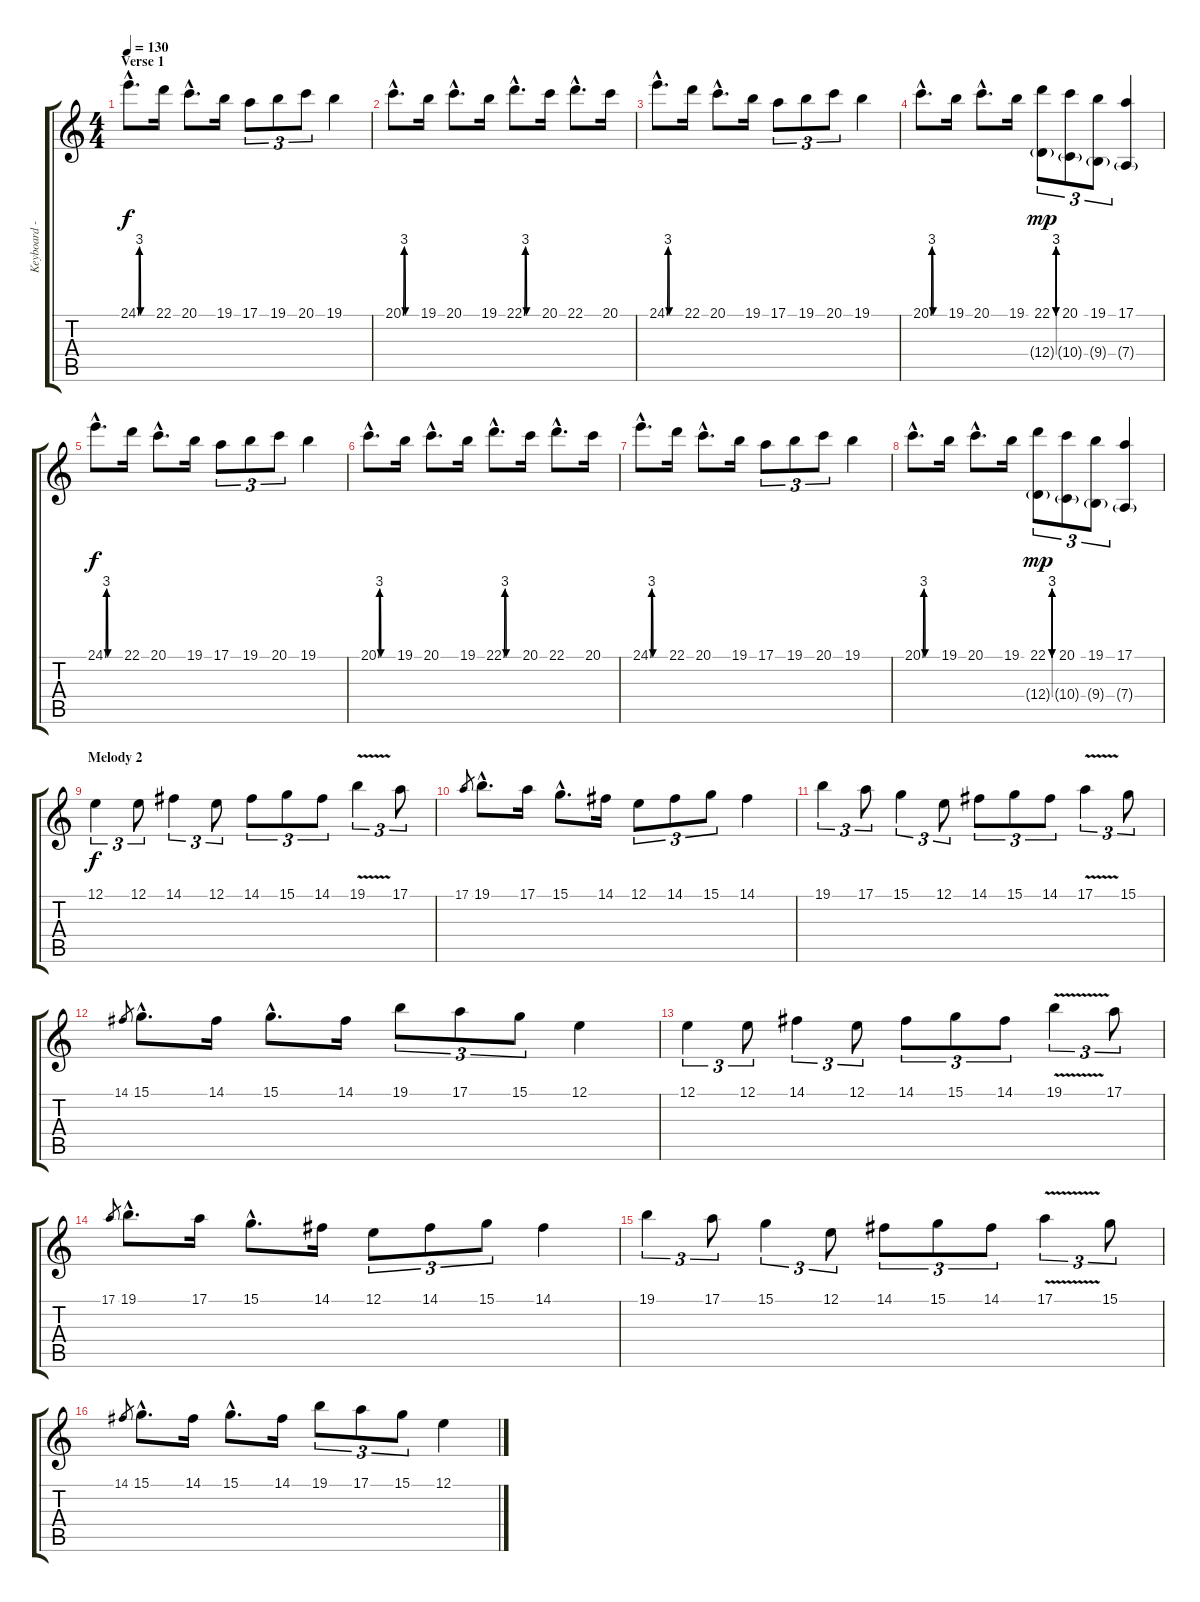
\track ("Keyboard - Lead" "Keyboard -") {instrument synthvoice}
\staff {score tabs}
\tuning (E4 B3 G3 D3 A2 E2) {hide}
\ts (4 4)
\section ("" "Verse 1")
\tempo 130
\clef g2
\ks c
24.1{be (custom 0 0 5 12 10 0 30 0 60 0) hac}.8{d dy f} 22.1.16 20.1{hac}.8{d} 19.1.16 17.1.8{tu (3 2)} 19.1.8{tu (3 2)} 20.1.8{tu (3 2)} 19.1.4 |
20.1{be (custom 0 0 5 12 10 0 30 0 60 0) hac}.8{d} 19.1.16 20.1{hac}.8{d} 19.1.16 22.1{be (custom 0 0 5 12 10 0 30 0 60 0) hac}.8{d} 20.1.16 22.1{hac}.8{d} 20.1.16 |
24.1{be (custom 0 0 5 12 10 0 30 0 60 0) hac}.8{d} 22.1.16 20.1{hac}.8{d} 19.1.16 17.1.8{tu (3 2)} 19.1.8{tu (3 2)} 20.1.8{tu (3 2)} 19.1.4 |
20.1{be (custom 0 0 5 12 10 0 30 0 60 0) hac}.8{d} 19.1.16 20.1{hac}.8{d} 19.1.16 (22.1{be (custom 0 0 5 12 10 0 30 0 60 0)} 12.4{be (custom 0 0 5 12 10 0 30 0 60 0) g}).8{tu (3 2) dy mp} (20.1 10.4{g}).8{tu (3 2)} (19.1 9.4{g}).8{tu (3 2)} (17.1 7.4{g}).4 |
24.1{be (custom 0 0 5 12 10 0 30 0 60 0) hac}.8{d dy f} 22.1.16 20.1{hac}.8{d} 19.1.16 17.1.8{tu (3 2)} 19.1.8{tu (3 2)} 20.1.8{tu (3 2)} 19.1.4 |
20.1{be (custom 0 0 5 12 10 0 30 0 60 0) hac}.8{d} 19.1.16 20.1{hac}.8{d} 19.1.16 22.1{be (custom 0 0 5 12 10 0 30 0 60 0) hac}.8{d} 20.1.16 22.1{hac}.8{d} 20.1.16 |
24.1{be (custom 0 0 5 12 10 0 30 0 60 0) hac}.8{d} 22.1.16 20.1{hac}.8{d} 19.1.16 17.1.8{tu (3 2)} 19.1.8{tu (3 2)} 20.1.8{tu (3 2)} 19.1.4 |
20.1{be (custom 0 0 5 12 10 0 30 0 60 0) hac}.8{d} 19.1.16 20.1{hac}.8{d} 19.1.16 (22.1{be (custom 0 0 5 12 10 0 30 0 60 0)} 12.4{be (custom 0 0 5 12 10 0 30 0 60 0) g}).8{tu (3 2) dy mp} (20.1 10.4{g}).8{tu (3 2)} (19.1 9.4{g}).8{tu (3 2)} (17.1 7.4{g}).4 |
\section ("" "Melody 2")
12.1.4{tu (3 2) dy f} 12.1.8{tu (3 2)} 14.1.4{tu (3 2)} 12.1.8{tu (3 2)} 14.1.8{tu (3 2)} 15.1.8{tu (3 2)} 14.1.8{tu (3 2)} 19.1{v}.4{tu (3 2)} 17.1.8{tu (3 2)} |
17.1.8{gr} 19.1{hac}.8{d} 17.1.16 15.1{hac}.8{d} 14.1.16 12.1.8{tu (3 2)} 14.1.8{tu (3 2)} 15.1.8{tu (3 2)} 14.1.4 |
19.1.4{tu (3 2)} 17.1.8{tu (3 2)} 15.1.4{tu (3 2)} 12.1.8{tu (3 2)} 14.1.8{tu (3 2)} 15.1.8{tu (3 2)} 14.1.8{tu (3 2)} 17.1{v}.4{tu (3 2)} 15.1.8{tu (3 2)} |
14.1.8{gr} 15.1{hac}.8{d} 14.1.16 15.1{hac}.8{d} 14.1.16 19.1.8{tu (3 2)} 17.1.8{tu (3 2)} 15.1.8{tu (3 2)} 12.1.4 |
12.1.4{tu (3 2)} 12.1.8{tu (3 2)} 14.1.4{tu (3 2)} 12.1.8{tu (3 2)} 14.1.8{tu (3 2)} 15.1.8{tu (3 2)} 14.1.8{tu (3 2)} 19.1{v}.4{tu (3 2)} 17.1.8{tu (3 2)} |
17.1.8{gr} 19.1{hac}.8{d} 17.1.16 15.1{hac}.8{d} 14.1.16 12.1.8{tu (3 2)} 14.1.8{tu (3 2)} 15.1.8{tu (3 2)} 14.1.4 |
19.1.4{tu (3 2)} 17.1.8{tu (3 2)} 15.1.4{tu (3 2)} 12.1.8{tu (3 2)} 14.1.8{tu (3 2)} 15.1.8{tu (3 2)} 14.1.8{tu (3 2)} 17.1{v}.4{tu (3 2)} 15.1.8{tu (3 2)} |
14.1.8{gr} 15.1{hac}.8{d} 14.1.16 15.1{hac}.8{d} 14.1.16 19.1.8{tu (3 2)} 17.1.8{tu (3 2)} 15.1.8{tu (3 2)} 12.1.4
